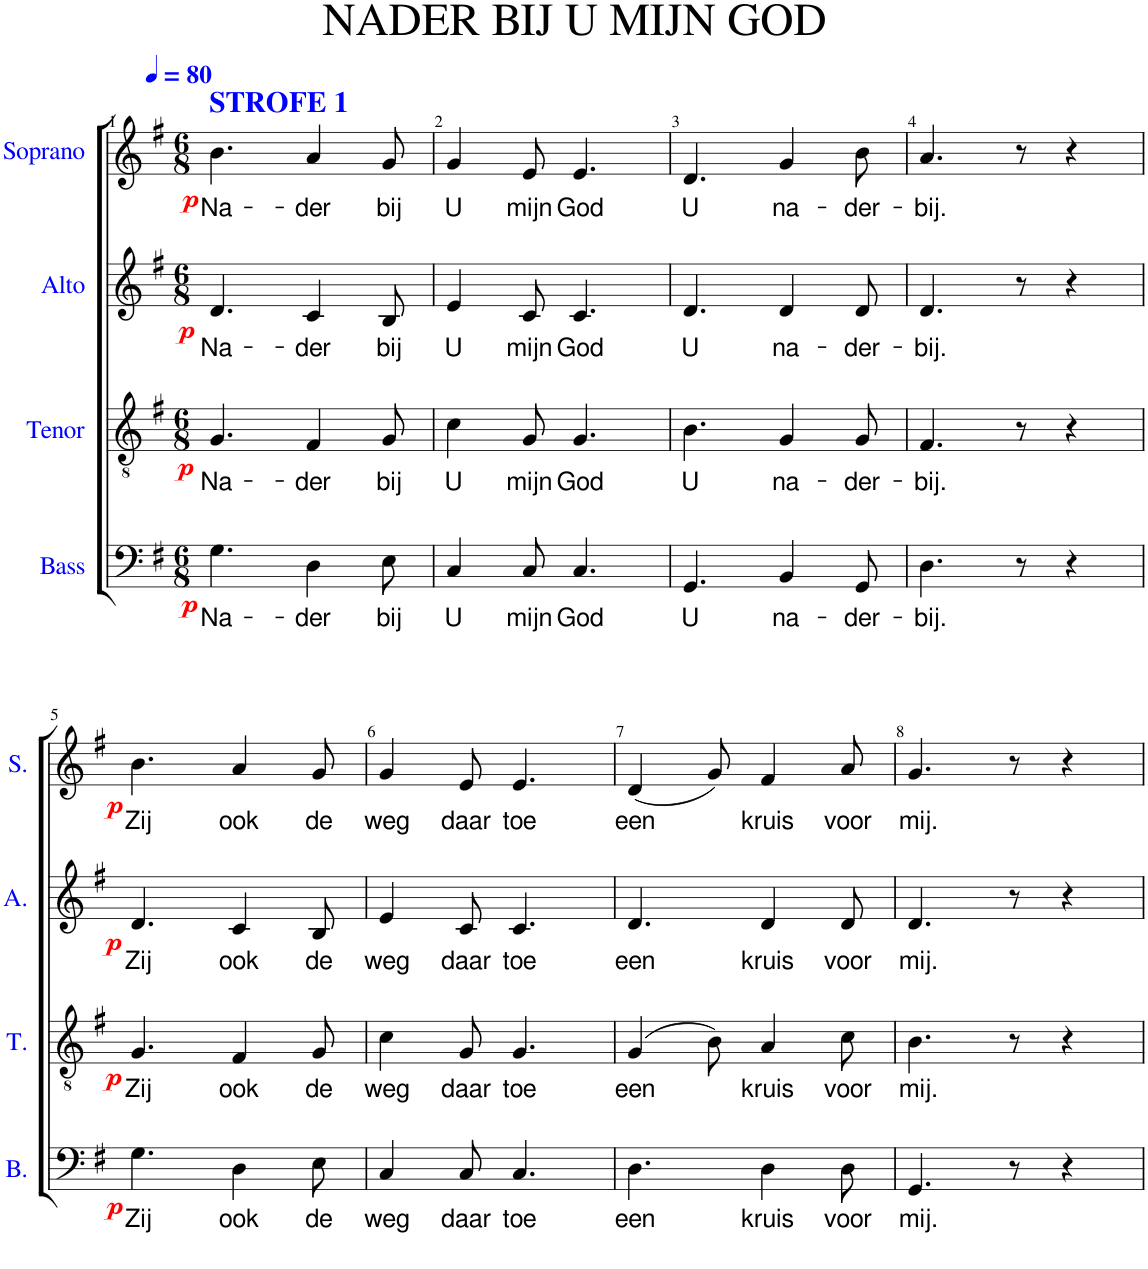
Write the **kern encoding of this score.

**kern	**text	**dynam	**kern	**text	**dynam	**kern	**text	**dynam	**kern	**text	**dynam
*part4	*part4	*part4	*part3	*part3	*part3	*part2	*part2	*part2	*part1	*part1	*part1
*staff4	*staff4	*staff4	*staff3	*staff3	*staff3	*staff2	*staff2	*staff2	*staff1	*staff1	*staff1
*I"Bass	*	*	*I"Tenor	*	*	*I"Alto	*	*	*I"Soprano	*	*
*I'B.	*	*	*I'T.	*	*	*I'A.	*	*	*I'S.	*	*
*clefF4	*	*	*clefGv2	*	*	*clefG2	*	*	*clefG2	*	*
*k[f#]	*	*	*k[f#]	*	*	*k[f#]	*	*	*k[f#]	*	*
*M6/8	*	*	*M6/8	*	*	*M6/8	*	*	*M6/8	*	*
*MM80	*	*	*MM80	*	*	*MM80	*	*	*MM80	*	*
=1	=1	=1	=1	=1	=1	=1	=1	=1	=1	=1	=1
!	!	!	!	!	!	!	!	!	!LO:TX:a:B:color=#0000FF:t=STROFE 1	!	!
!	!LO:LY:b	!LO:DY:b	!	!LO:LY:b	!LO:DY:b	!	!LO:LY:b	!LO:DY:b	!	!LO:LY:b	!LO:DY:b
4.G\	Na-	p	4.G/	Na-	p	4.d/	Na-	p	4.b\	Na-	p
!	!LO:LY:b	!	!	!LO:LY:b	!	!	!LO:LY:b	!	!	!LO:LY:b	!
4D\	-der	.	4F#/	-der	.	4c/	-der	.	4a/	-der	.
!	!LO:LY:b	!	!	!LO:LY:b	!	!	!LO:LY:b	!	!	!LO:LY:b	!
8E\	bij	.	8G/	bij	.	8B/	bij	.	8g/	bij	.
=2	=2	=2	=2	=2	=2	=2	=2	=2	=2	=2	=2
!	!LO:LY:b	!	!	!LO:LY:b	!	!	!LO:LY:b	!	!	!LO:LY:b	!
4C/	U	.	4c\	U	.	4e/	U	.	4g/	U	.
!	!LO:LY:b	!	!	!LO:LY:b	!	!	!LO:LY:b	!	!	!LO:LY:b	!
8C/	mijn	.	8G/	mijn	.	8c/	mijn	.	8e/	mijn	.
!	!LO:LY:b	!	!	!LO:LY:b	!	!	!LO:LY:b	!	!	!LO:LY:b	!
4.C/	God	.	4.G/	God	.	4.c/	God	.	4.e/	God	.
=3	=3	=3	=3	=3	=3	=3	=3	=3	=3	=3	=3
!	!LO:LY:b	!	!	!LO:LY:b	!	!	!LO:LY:b	!	!	!LO:LY:b	!
4.GG/	U	.	4.B\	U	.	4.d/	U	.	4.d/	U	.
!	!LO:LY:b	!	!	!LO:LY:b	!	!	!LO:LY:b	!	!	!LO:LY:b	!
4BB/	na-	.	4G/	na-	.	4d/	na-	.	4g/	na-	.
!	!LO:LY:b	!	!	!LO:LY:b	!	!	!LO:LY:b	!	!	!LO:LY:b	!
8GG/	-der-	.	8G/	-der-	.	8d/	-der-	.	8b\	-der-	.
=4	=4	=4	=4	=4	=4	=4	=4	=4	=4	=4	=4
!	!LO:LY:b	!	!	!LO:LY:b	!	!	!LO:LY:b	!	!	!LO:LY:b	!
4.D\	-bij.	.	4.F#/	-bij.	.	4.d/	-bij.	.	4.a/	-bij.	.
8r	.	.	8r	.	.	8r	.	.	8r	.	.
4r	.	.	4r	.	.	4r	.	.	4r	.	.
!!LO:LB:g=z
=5	=5	=5	=5	=5	=5	=5	=5	=5	=5	=5	=5
!	!LO:LY:b	!LO:DY:b	!	!LO:LY:b	!LO:DY:b	!	!LO:LY:b	!LO:DY:b	!	!LO:LY:b	!LO:DY:b
4.G\	Zij	p	4.G/	Zij	p	4.d/	Zij	p	4.b\	Zij	p
!	!LO:LY:b	!	!	!LO:LY:b	!	!	!LO:LY:b	!	!	!LO:LY:b	!
4D\	ook	.	4F#/	ook	.	4c/	ook	.	4a/	ook	.
!	!LO:LY:b	!	!	!LO:LY:b	!	!	!LO:LY:b	!	!	!LO:LY:b	!
8E\	de	.	8G/	de	.	8B/	de	.	8g/	de	.
=6	=6	=6	=6	=6	=6	=6	=6	=6	=6	=6	=6
!	!LO:LY:b	!	!	!LO:LY:b	!	!	!LO:LY:b	!	!	!LO:LY:b	!
4C/	weg	.	4c\	weg	.	4e/	weg	.	4g/	weg	.
!	!LO:LY:b	!	!	!LO:LY:b	!	!	!LO:LY:b	!	!	!LO:LY:b	!
8C/	daar	.	8G/	daar	.	8c/	daar	.	8e/	daar	.
!	!LO:LY:b	!	!	!LO:LY:b	!	!	!LO:LY:b	!	!	!LO:LY:b	!
4.C/	toe	.	4.G/	toe	.	4.c/	toe	.	4.e/	toe	.
=7	=7	=7	=7	=7	=7	=7	=7	=7	=7	=7	=7
!	!LO:LY:b	!	!	!LO:LY:b	!	!	!LO:LY:b	!	!	!LO:LY:b	!
4.D\	een	.	(4G/	een	.	4.d/	een	.	(4d/	een	.
.	.	.	8B\)	.	.	.	.	.	8g/)	.	.
!	!LO:LY:b	!	!	!LO:LY:b	!	!	!LO:LY:b	!	!	!LO:LY:b	!
4D\	kruis	.	4A/	kruis	.	4d/	kruis	.	4f#/	kruis	.
!	!LO:LY:b	!	!	!LO:LY:b	!	!	!LO:LY:b	!	!	!LO:LY:b	!
8D\	voor	.	8c\	voor	.	8d/	voor	.	8a/	voor	.
=8	=8	=8	=8	=8	=8	=8	=8	=8	=8	=8	=8
!	!LO:LY:b	!	!	!LO:LY:b	!	!	!LO:LY:b	!	!	!LO:LY:b	!
4.GG/	mij.	.	4.B\	mij.	.	4.d/	mij.	.	4.g/	mij.	.
8r	.	.	8r	.	.	8r	.	.	8r	.	.
4r	.	.	4r	.	.	4r	.	.	4r	.	.
=	=	=	=	=	=	=	=	=	=	=	=
*-	*-	*-	*-	*-	*-	*-	*-	*-	*-	*-	*-
